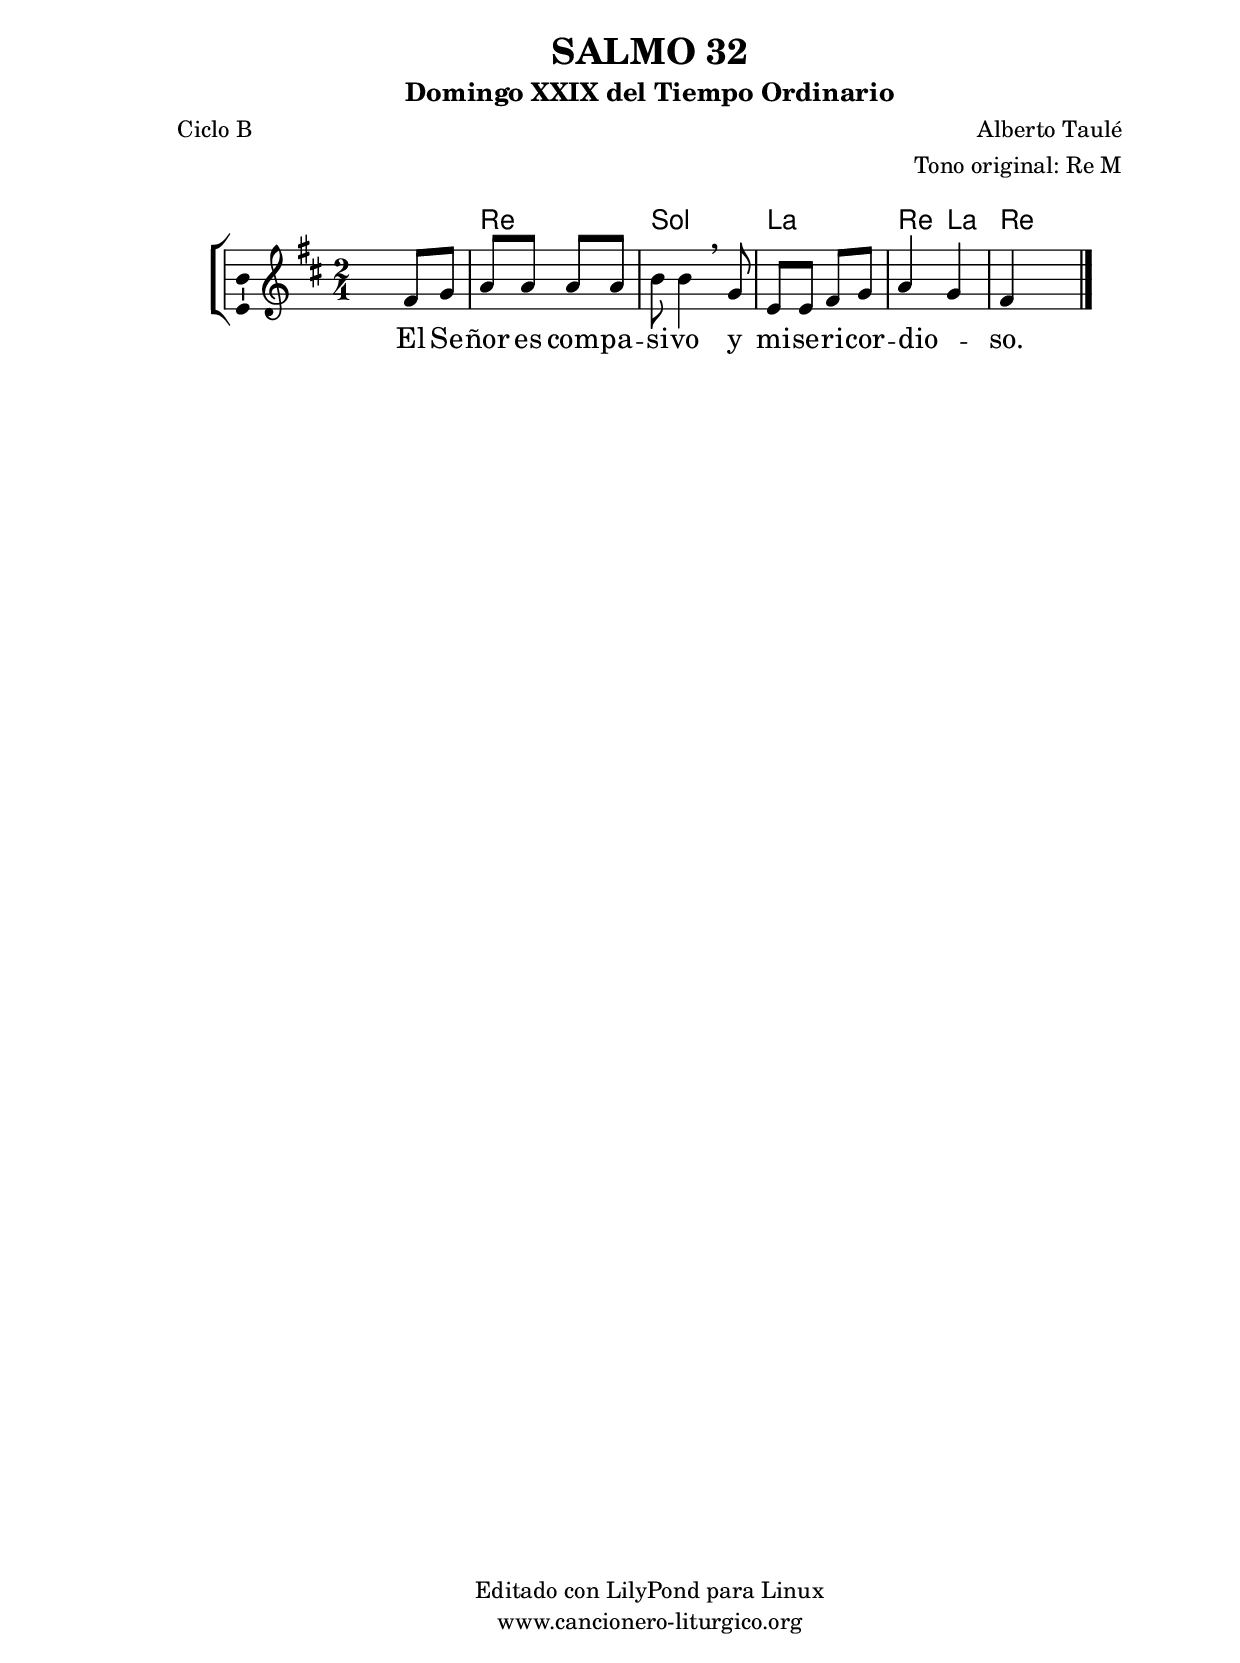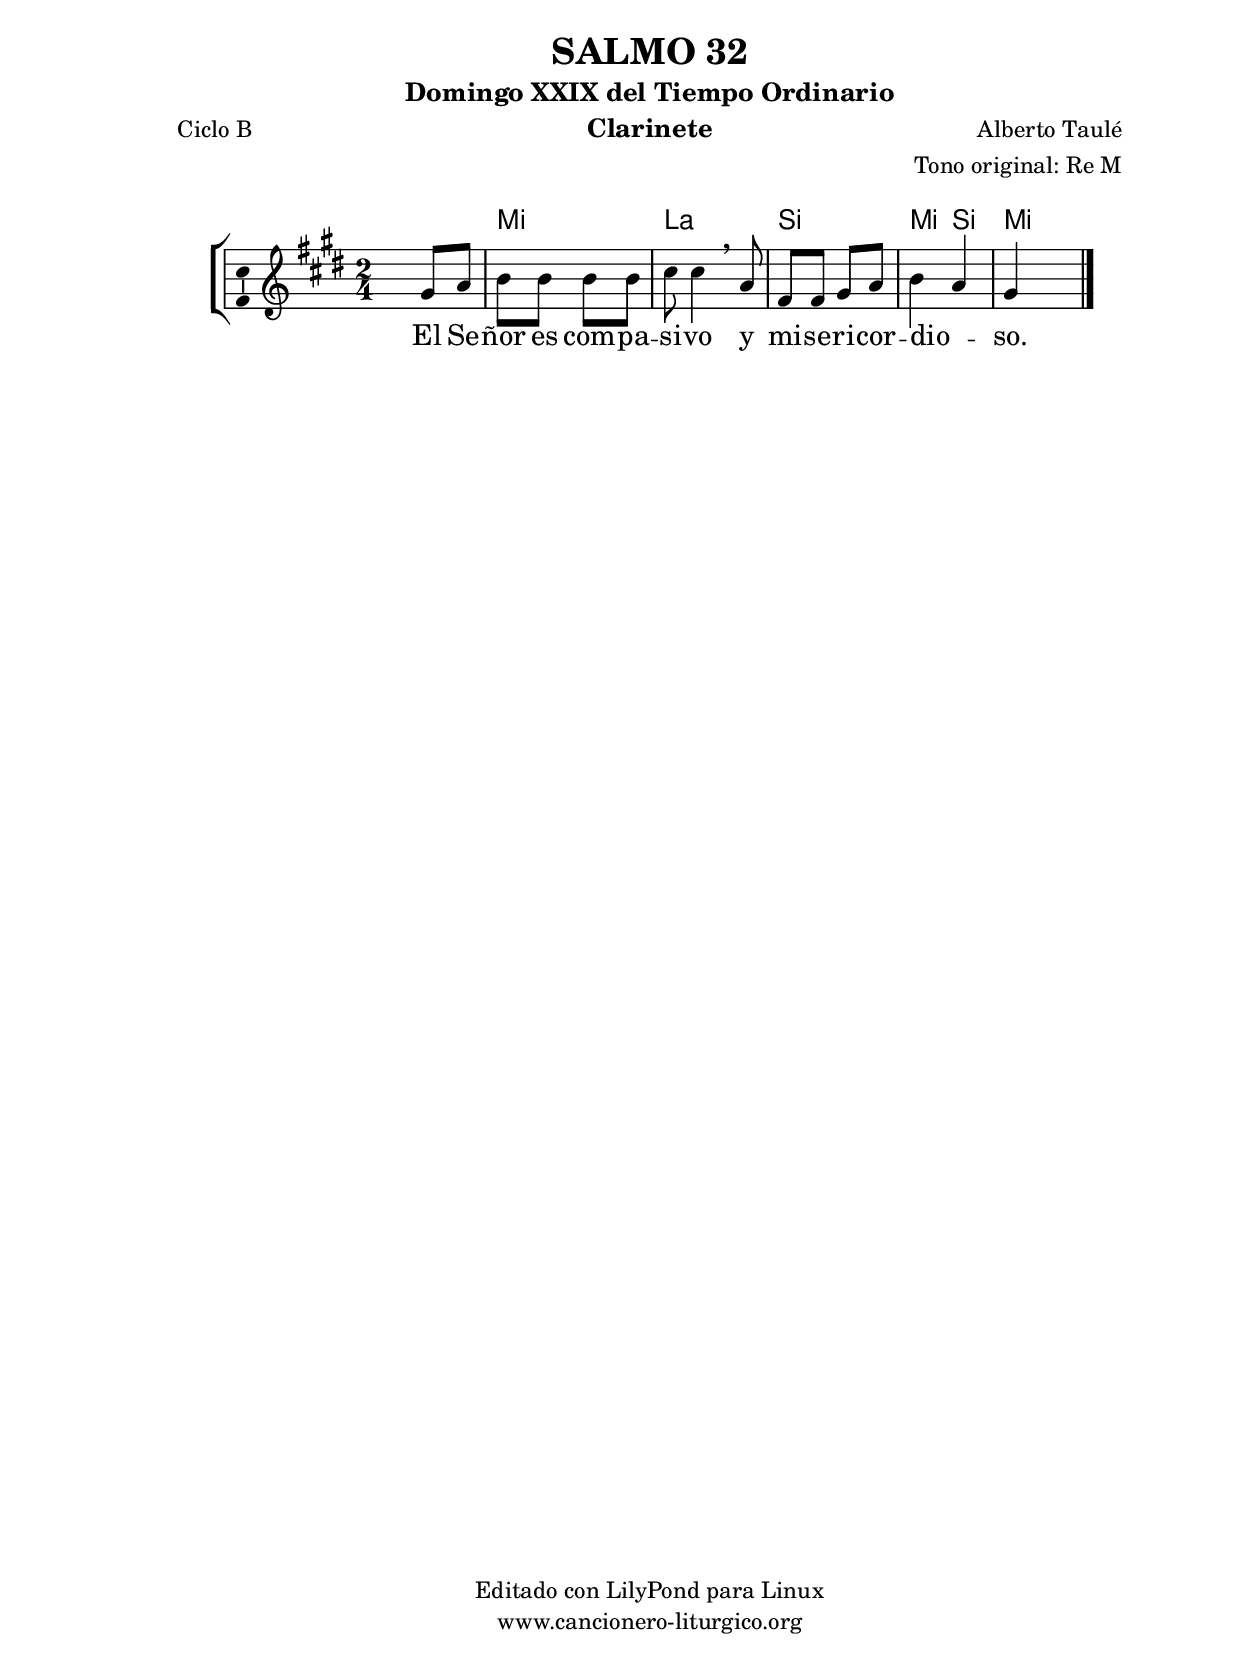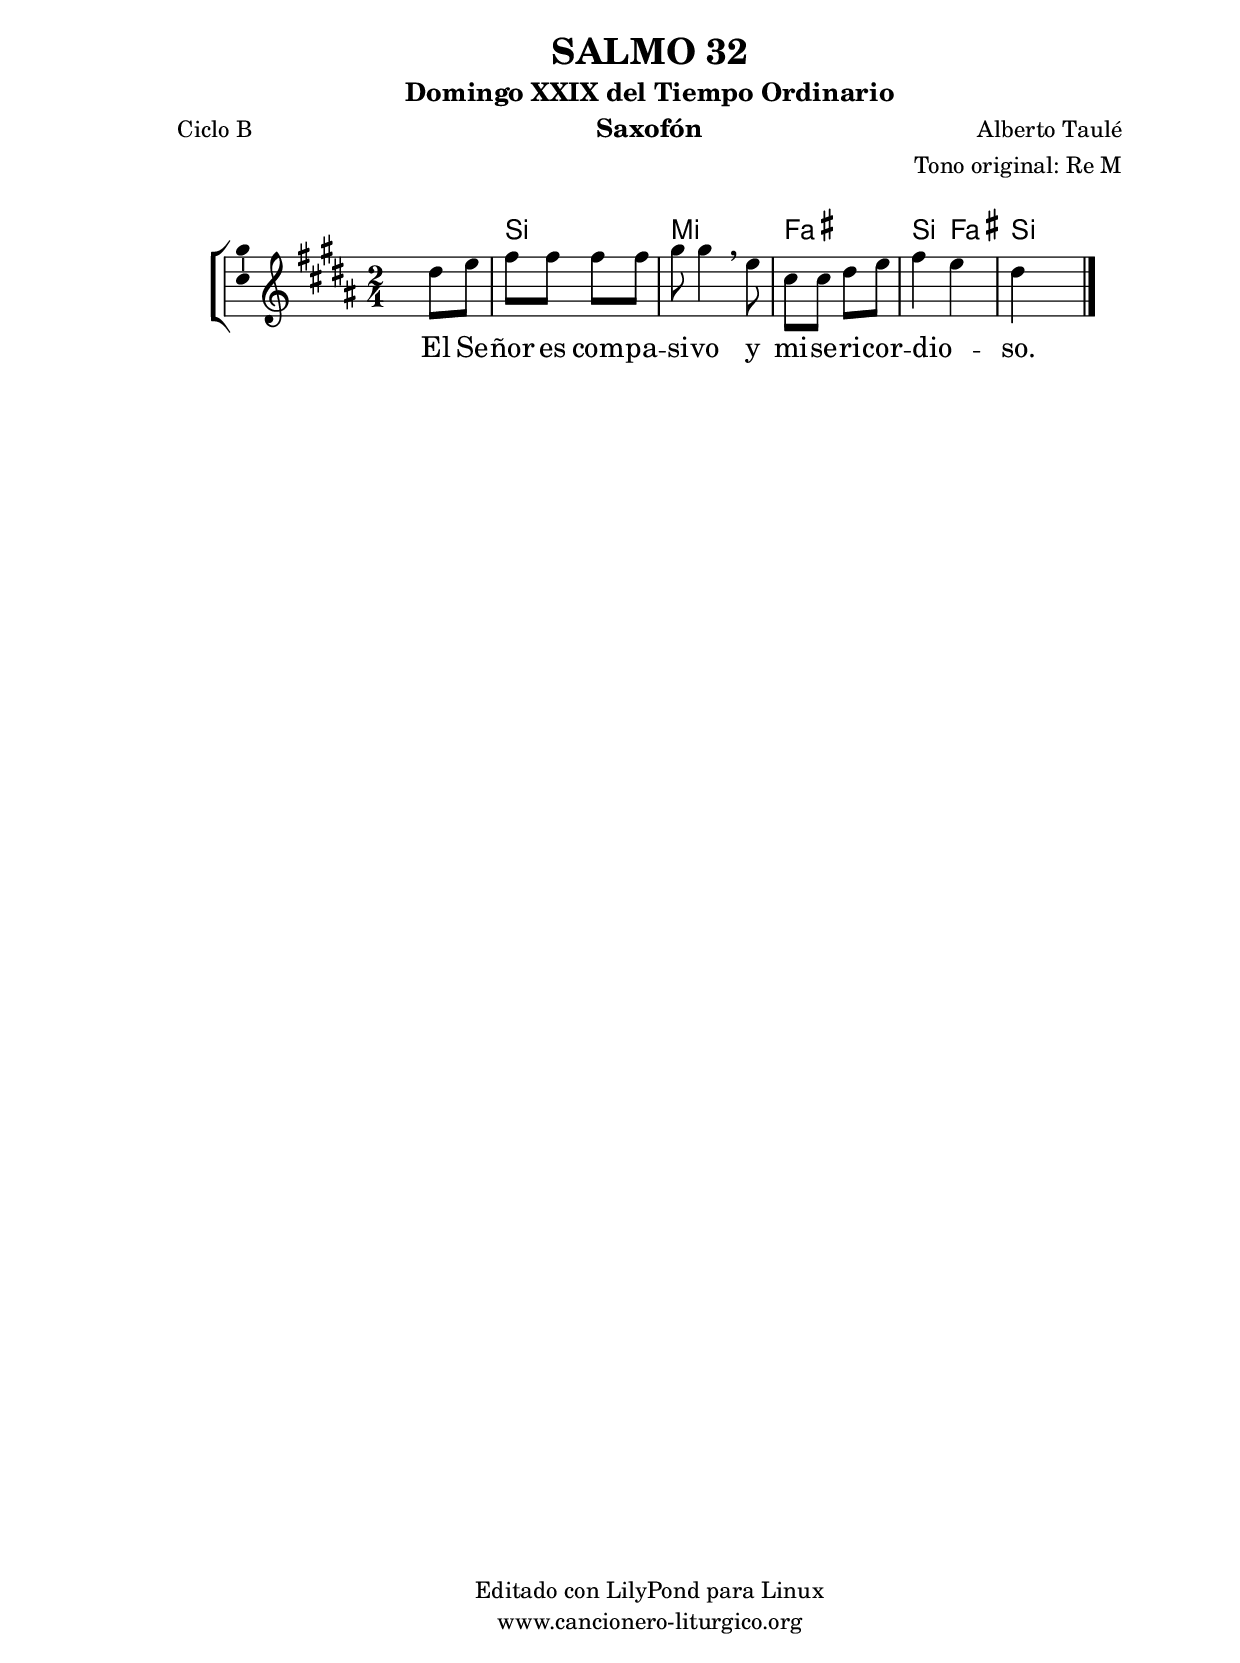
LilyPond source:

%
%para convertir .midi en .wav:
%timidity filename.midi -Ow -o finename.wav
%
%
%Para convertir de .wav a .mp3:
%lame -h -m j filename.wav
%
%
%para escuchar el midi:
%timidity nombrefichero.midi
%


%versión de lilypond para la que se ha escrito esta partitura:
\version "2.16.0"

	%Tamaño papel
	#(set-default-paper-size "a4")
	%Tamaño partitura
	#(set-global-staff-size 20)
	%No responde al pulsar sobre una nota
	#(ly:set-option 'point-and-click #f)

%parámetros del encabezamiento:
\header {
	title = "SALMO 32"
	subtitle = "Domingo XXIX del Tiempo Ordinario"
	composer = "Alberto Taulé"
	poet = "Ciclo B"
	meter = ""
	arranger = "Tono original: Re M"
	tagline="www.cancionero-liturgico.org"
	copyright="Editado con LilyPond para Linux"
	}

%parámetros asociados al papel:
\paper  {
	oddHeaderMarkup = \markup {\fill-line { \on-the-fly #not-first-page \fromproperty #'header:title \on-the-fly #not-first-page \fromproperty #'header:composer }}
	evenHeaderMarkup = \markup {\fill-line { \fromproperty #'header:composer \fromproperty #'header:title }}
	#(set-paper-size "a4")
	print-page-number = ##f
	first-page-number = 1
	print-first-page-number = ##f
%	head-separation = 3.0 \cm
	top-margin = 2.0 \cm
	bottom-margin = 0.5\cm
%%%	bottom-margin = -1.0\cm
	left-margin = 3.0 \cm
	line-width = 16.0 \cm 
	indent = 8\mm
	interscoreline = 2.\mm
	between-system-space = 15\mm
%	para que las partituras no llenen la hoja:
	ragged-bottom = ##t
%	idem para la última hoja:
	ragged-last-bottom = ##f
%	para que las partituras llenen el ancho del papel:
	ragged-last = ##f
	after-title-space = 2.5 \cm
%page-count=1
%system-count=1

	%Flexible Vertical Spacing
%	markup-markup-spacing =
%	#'((basic-distance . 15) (minimum-distance . 15) (padding . 3))
	markup-system-spacing =
	#'((basic-distance . 15) (minimum-distance . 15) (padding . 3))
	system-system-spacing =
	#'((basic-distance . 15) (minimum-distance . 15) (padding . 3))
	score-system-spacing =
	#'((basic-distance . 15) (minimum-distance . 15) (padding . 5))
%	top-system-spacing = % header
%	#'((basic-distance . 8) (minimum-distance . 0) (padding . 3))
%	top-markup-spacing =
%	#'((basic-distance . 20) (minimum-distance . 20) (padding . 3))
	last-bottom-spacing = % footer
	#'((basic-distance . 5) (minimum-distance . 5) (padding . 3))
%	score-markup-spacing =
%	#'((basic-distance . 16) (minimum-distance . 13) (padding . 3))

	}


%parámetros que afectan a toda la partitura:
global =  {
	%clave de sol (G):
	\clef G
	%armadura:
%	\transpose d ees
	\key d \major
	\tempo 4=90
	\set Score.tempoHideNote = ##t
	}


acordes = {
	\italianChords
	\chordmode {
%	\transpose d ees
{

s2
d2 g a d4 a d2 s2

	}
	}
}

melodia = 
%	\transpose d ees
{
	\relative c'{
	\time 2/4

s4 fis8 g
a8 a a a
b8 b4 \breathe g8
e8 e fis g
a4 g
fis4 s4

	\bar "|."
	}
	}


texto = \lyricmode {
El Se -- ñor es com -- pa -- si -- vo y mi -- se -- ri -- cor -- dio -- _ so.
	}


acordesStaff = \context ChordNames = acordesStaff <<
	\set chordChanges = ##t
	\acordes
	>>


vozStaff = \context Voice = vozStaff
\with {\consists "Ambitus_engraver"}
<<
%	\set Staff.instrumentName = ""
%	\set Staff.shortInstrumentName = ""
%	\set Staff.midiInstrument = #"clarinet"
%	\set Staff.midiInstrument = #"cello"
%	\set Staff.midiInstrument = #"flute"
	\set Staff.midiInstrument = #"electric guitar (jazz)"
%	\set Staff.midiInstrument = #"english horn"
%	\set Staff.midiInstrument = #"violin"
%	\set Staff.midiInstrument = #"glockenspiel"
	\set Staff.midiMinimumVolume = #0.7
	\set Staff.midiMaximumVolume = #0.9
	\global
	\melodia
	>>


textoStaff = \context Lyrics = textoStaff <<
	\lyricsto vozStaff \texto
	>>

\book {
	\score {
		\context ChoirStaff {
			\override StaffGroup.SystemStartBracket #'collapse-height = #1
			\override Score.SystemStartBar #'collapse-height = #1
			<<
			\acordesStaff
			\vozStaff
			\textoStaff
			>>
			}
		\layout {
	    		\context {
				\Lyrics
				\override LyricText #'font-size = #2
				}
	   		 \context {
				\Score
				%fontSize = #3
				\override StaffSymbol #'staff-space = #(magstep +3)
				%\override Beam #'thickness = #0.55
				%\override SpacingSpanner #'spacing-increment = #1.0
				%\override Slur #'height-limit = #1.5
				}
			}
		}
	\score {
		\unfoldRepeats
		\context ChoirStaff {
			<<
			\acordesStaff
			\vozStaff
			>>
			}
		\midi {
	  		\context {
	  			\Score
				tempoWholesPerMinute = #(ly:make-moment 70 4)
				}
			}
		}
	}

%Partitura para clarinete
#(define output-suffix "C")
\book {
	\header{
		instrument = "Clarinete"
		}
	\score {
		\context ChoirStaff {
			\override StaffGroup.SystemStartBracket #'collapse-height = #1
			\override Score.SystemStartBar #'collapse-height = #1
\transpose c d
			<<
			\acordesStaff
			\vozStaff
			\textoStaff
			>>
			}
		\layout {
	    		\context {
				\Lyrics
				\override LyricText #'font-size = #2
				}
	   		 \context {
				\Score
				%fontSize = #3
				\override StaffSymbol #'staff-space = #(magstep +3)
				%\override Beam #'thickness = #0.55
				%\override SpacingSpanner #'spacing-increment = #1.0
				%\override Slur #'height-limit = #1.5
				}
			}
		}
	}

%Partitura para saxofón
#(define output-suffix "S")
\book {
	\header{
		instrument = "Saxofón"
		}
	\score {
		\context ChoirStaff {
			\override StaffGroup.SystemStartBracket #'collapse-height = #1
			\override Score.SystemStartBar #'collapse-height = #1
\transpose c a
			<<
			\acordesStaff
			\vozStaff
			\textoStaff
			>>
			}
		\layout {
	    		\context {
				\Lyrics
				\override LyricText #'font-size = #2
				}
	   		 \context {
				\Score
				%fontSize = #3
				\override StaffSymbol #'staff-space = #(magstep +3)
				%\override Beam #'thickness = #0.55
				%\override SpacingSpanner #'spacing-increment = #1.0
				%\override Slur #'height-limit = #1.5
				}
			}
		}
	}

